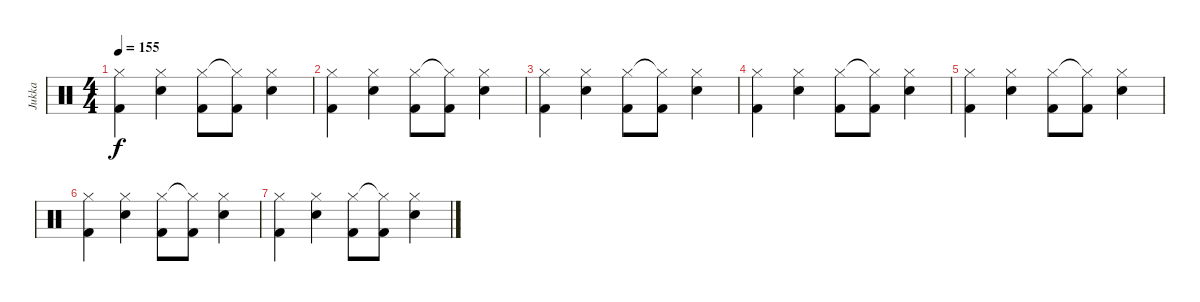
\track ("Jukka" "Jukka") {instrument percussion}
\staff {score}
\articulation defaults
\ts (4 4)
\tempo 155
\clef neutral
\ks c
("Hi-Hat (closed)" "Kick (hit) 2").4{dy f} ("Hi-Hat (closed)" "Snare (hit) 2").4 ("Hi-Hat (closed)" "Kick (hit) 2").8 ("Hi-Hat (closed)"{t} "Kick (hit) 2").8 ("Hi-Hat (closed)" "Snare (hit) 2").4 |
("Hi-Hat (closed)" "Kick (hit) 2").4 ("Hi-Hat (closed)" "Snare (hit) 2").4 ("Hi-Hat (closed)" "Kick (hit) 2").8 ("Hi-Hat (closed)"{t} "Kick (hit) 2").8 ("Hi-Hat (closed)" "Snare (hit) 2").4 |
("Hi-Hat (closed)" "Kick (hit) 2").4 ("Hi-Hat (closed)" "Snare (hit) 2").4 ("Hi-Hat (closed)" "Kick (hit) 2").8 ("Hi-Hat (closed)"{t} "Kick (hit) 2").8 ("Hi-Hat (closed)" "Snare (hit) 2").4 |
("Hi-Hat (closed)" "Kick (hit) 2").4 ("Hi-Hat (closed)" "Snare (hit) 2").4 ("Hi-Hat (closed)" "Kick (hit) 2").8 ("Hi-Hat (closed)"{t} "Kick (hit) 2").8 ("Hi-Hat (closed)" "Snare (hit) 2").4 |
("Hi-Hat (closed)" "Kick (hit) 2").4 ("Hi-Hat (closed)" "Snare (hit) 2").4 ("Hi-Hat (closed)" "Kick (hit) 2").8 ("Hi-Hat (closed)"{t} "Kick (hit) 2").8 ("Hi-Hat (closed)" "Snare (hit) 2").4 |
("Hi-Hat (closed)" "Kick (hit) 2").4 ("Hi-Hat (closed)" "Snare (hit) 2").4 ("Hi-Hat (closed)" "Kick (hit) 2").8 ("Hi-Hat (closed)"{t} "Kick (hit) 2").8 ("Hi-Hat (closed)" "Snare (hit) 2").4 |
("Hi-Hat (closed)" "Kick (hit) 2").4 ("Hi-Hat (closed)" "Snare (hit) 2").4 ("Hi-Hat (closed)" "Kick (hit) 2").8 ("Hi-Hat (closed)"{t} "Kick (hit) 2").8 ("Hi-Hat (closed)" "Snare (hit) 2").4
